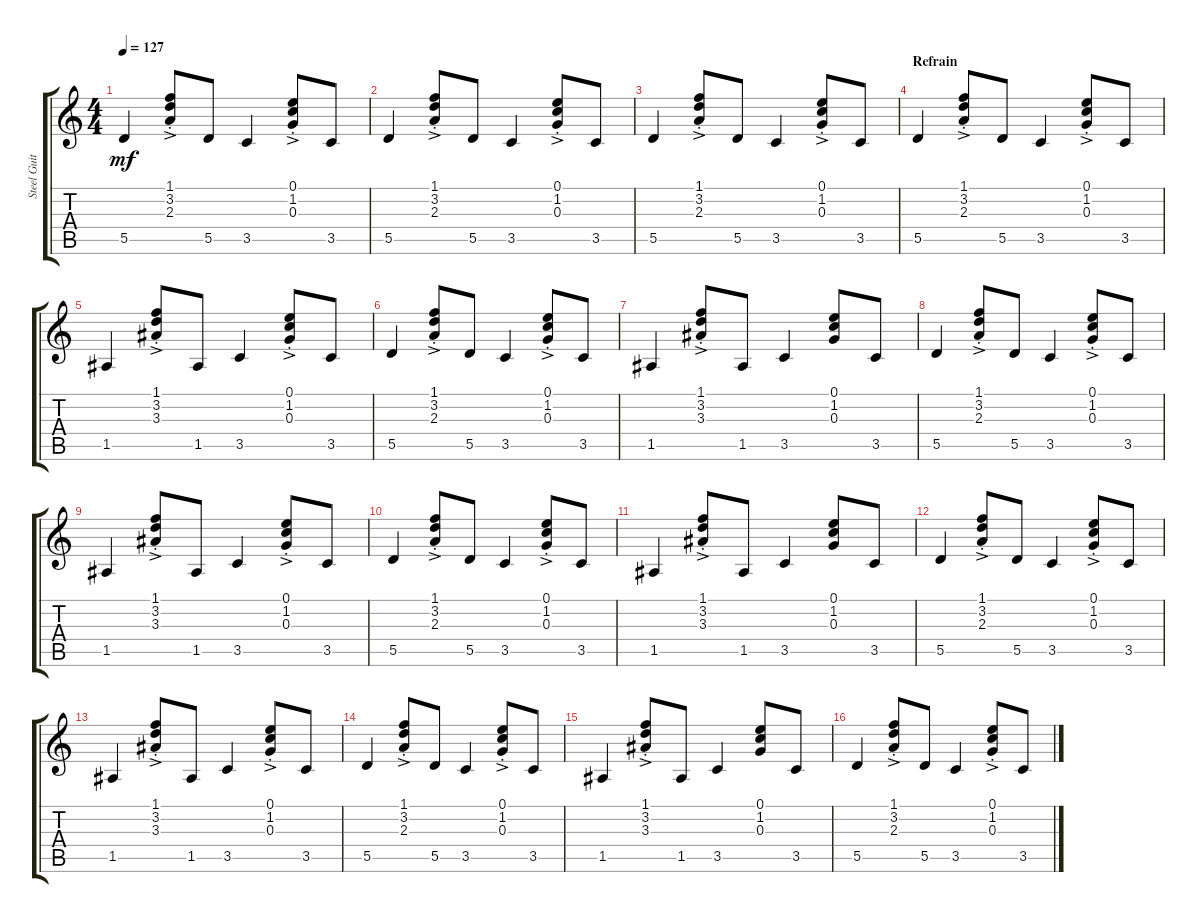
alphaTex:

\track ("Steel Guitar" "Steel Guit") {instrument acousticguitarsteel}
\staff {score tabs}
\tuning (E4 B3 G3 D3 A2 E2) {hide}
\ts (4 4)
\tempo 127
\clef g2
\ks c
5.5.4{dy mf} (1.1 3.2 2.3{ac st}).8 5.5.8 3.5.4 (0.1 1.2 0.3{ac st}).8 3.5.8 |
5.5.4 (1.1 3.2 2.3{ac st}).8 5.5.8 3.5.4 (0.1 1.2 0.3{ac st}).8 3.5.8 |
5.5.4 (1.1 3.2 2.3{ac st}).8 5.5.8 3.5.4 (0.1 1.2 0.3{ac st}).8 3.5.8 |
\section ("" "Refrain")
5.5.4 (1.1 3.2 2.3{ac st}).8 5.5.8 3.5.4 (0.1 1.2 0.3{ac st}).8 3.5.8 |
1.5.4 (1.1 3.2 3.3{ac st}).8 1.5.8 3.5.4 (0.1 1.2{ac st} 0.3).8 3.5.8 |
5.5.4 (1.1 3.2 2.3{ac st}).8 5.5.8 3.5.4 (0.1 1.2 0.3{ac st}).8 3.5.8 |
1.5.4 (1.1 3.2 3.3{ac st}).8 1.5.8 3.5.4 (0.1 1.2 0.3).8 3.5.8 |
5.5.4 (1.1 3.2 2.3{ac st}).8 5.5.8 3.5.4 (0.1 1.2 0.3{ac st}).8 3.5.8 |
1.5.4 (1.1 3.2 3.3{ac st}).8 1.5.8 3.5.4 (0.1 1.2{ac st} 0.3).8 3.5.8 |
5.5.4 (1.1 3.2 2.3{ac st}).8 5.5.8 3.5.4 (0.1 1.2 0.3{ac st}).8 3.5.8 |
1.5.4 (1.1 3.2 3.3{ac st}).8 1.5.8 3.5.4 (0.1 1.2 0.3).8 3.5.8 |
5.5.4 (1.1 3.2 2.3{ac st}).8 5.5.8 3.5.4 (0.1 1.2 0.3{ac st}).8 3.5.8 |
1.5.4 (1.1 3.2 3.3{ac st}).8 1.5.8 3.5.4 (0.1 1.2{ac st} 0.3).8 3.5.8 |
5.5.4 (1.1 3.2 2.3{ac st}).8 5.5.8 3.5.4 (0.1 1.2 0.3{ac st}).8 3.5.8 |
1.5.4 (1.1 3.2 3.3{ac st}).8 1.5.8 3.5.4 (0.1 1.2 0.3).8 3.5.8 |
5.5.4 (1.1 3.2 2.3{ac st}).8 5.5.8 3.5.4 (0.1 1.2 0.3{ac st}).8 3.5.8
